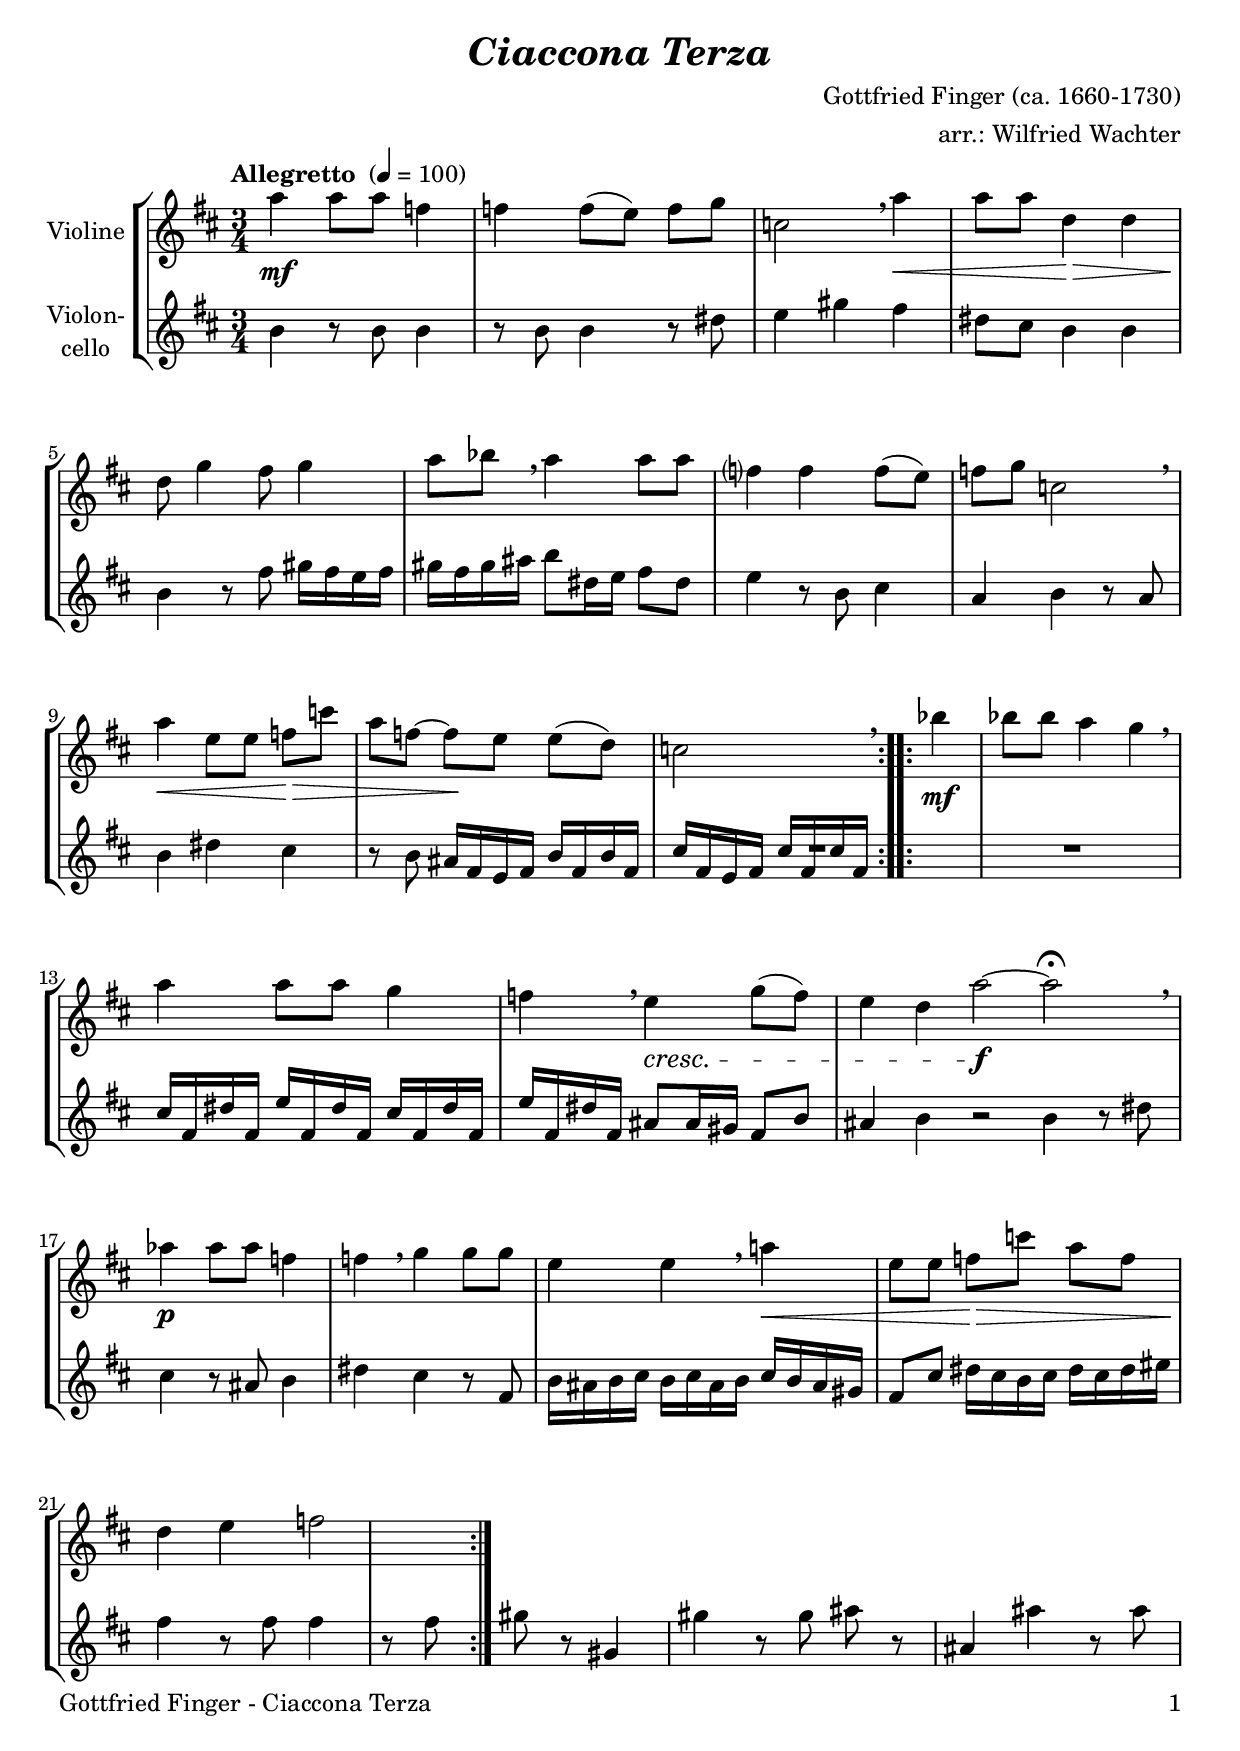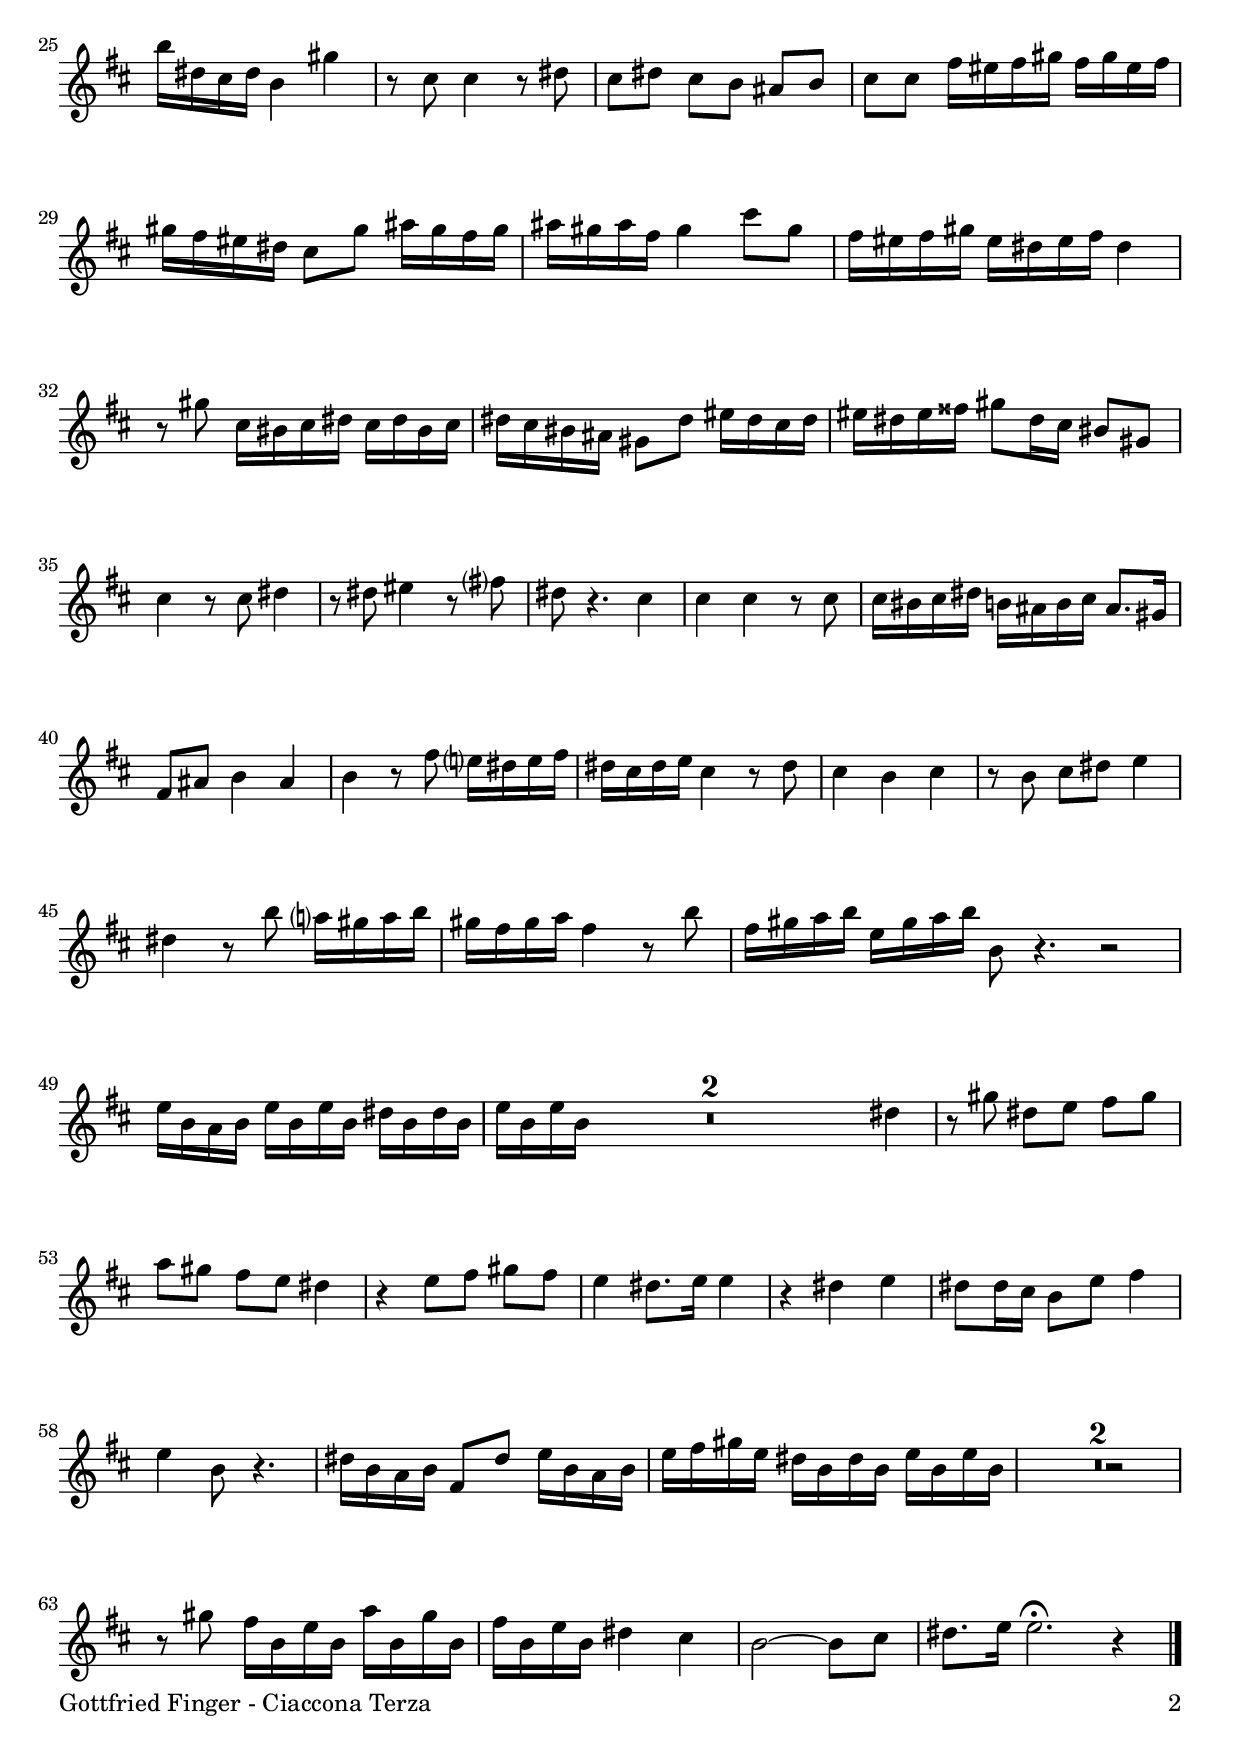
\version "2.18.2"
\include "deutsch.ly"
  
#(set-global-staff-size 21)

\header {
  title     = \markup \bold \italic "Ciaccona Terza"
  composer  = "Gottfried Finger (ca. 1660-1730)"
  arranger  = "arr.: Wilfried Wachter"
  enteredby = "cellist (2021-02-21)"
%  piece     = ""
}

voiceconsts = {
  \key c \major
  \time 3/4
  \clef "treble"
  \numericTimeSignature
  \compressEmptyMeasures
  % Set default beaming for all staves
  \set Timing.beamExceptions = #'()
  \set Timing.baseMoment     = #(ly:make-moment 1 4)
  \set Timing.beatStructure  = #'(1 1 1)
  \tempo "Allegretto " 4=100
}

mivl = "violin"
%miba = "pizzicato strings"
miba = "cello"

boxa = { \bar "||" \mark \markup \box \italic "A" \key g \minor \tempo 4=90 }
boxb = { \bar "||" \mark \markup \box \italic "B" \key c \major \tempo 4=100 }

\include "v1.ily"
\include "v2.ily"

music = \new StaffGroup <<
      \new Staff {
	\set Staff.midiInstrument = \mivl
	\set Staff.instrumentName = \markup \center-column { "Violine" }
	\transpose c d { \va }
      }

      \new Staff {
	\set Staff.midiInstrument = \miba
	\set Staff.instrumentName = \markup \center-column { "Violon-" "cello" }
	\transpose c d { \vb }
      }
>>

\book {
   \paper {
    print-page-number = ##t
    print-first-page-number = ##t
    ragged-last-bottom = ##f
    oddHeaderMarkup = \markup \null
    evenHeaderMarkup = \markup \null
    oddFooterMarkup = \markup {
      \fill-line {
        \on-the-fly #print-page-number-check-first
        "Gottfried Finger - Ciaccona Terza" \fromproperty #'page:page-number-string
      }
    }
    evenFooterMarkup = \oddFooterMarkup
  } \score {
    \music
    \layout {}
  }

  \score {
    \unfoldRepeats \music

    \midi {
      \context {
        \Score
      }
    }
  }
}